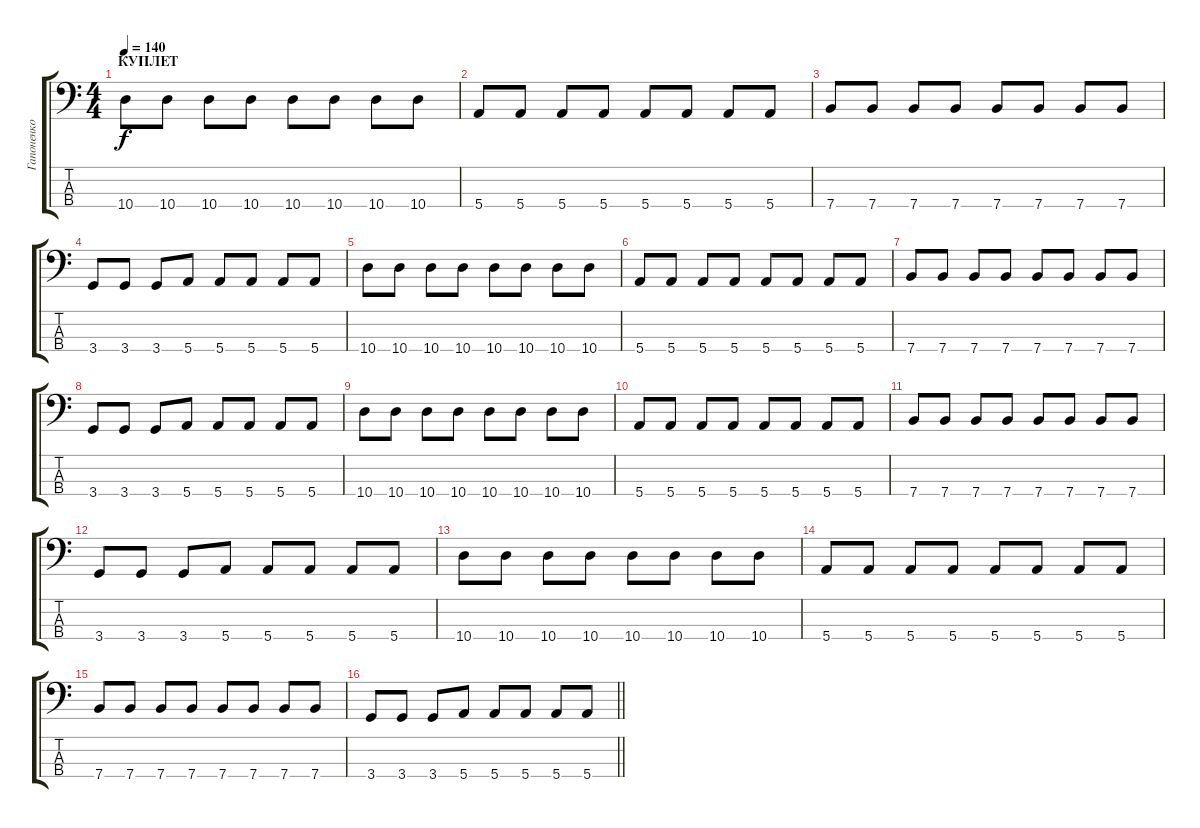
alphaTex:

\track ("Гапоненко Андрей" "Гапоненко ") {instrument fretlessbass}
\staff {score tabs}
\tuning (G2 D2 A1 E1) {hide}
\ts (4 4)
\section ("" "КУПЛЕТ")
\tempo 140
\clef f4
\ks c
10.4.8{dy f} 10.4.8 10.4.8 10.4.8 10.4.8 10.4.8 10.4.8 10.4.8 |
5.4.8 5.4.8 5.4.8 5.4.8 5.4.8 5.4.8 5.4.8 5.4.8 |
7.4.8 7.4.8 7.4.8 7.4.8 7.4.8 7.4.8 7.4.8 7.4.8 |
3.4.8 3.4.8 3.4.8 5.4.8 5.4.8 5.4.8 5.4.8 5.4.8 |
10.4.8 10.4.8 10.4.8 10.4.8 10.4.8 10.4.8 10.4.8 10.4.8 |
5.4.8 5.4.8 5.4.8 5.4.8 5.4.8 5.4.8 5.4.8 5.4.8 |
7.4.8 7.4.8 7.4.8 7.4.8 7.4.8 7.4.8 7.4.8 7.4.8 |
3.4.8 3.4.8 3.4.8 5.4.8 5.4.8 5.4.8 5.4.8 5.4.8 |
10.4.8 10.4.8 10.4.8 10.4.8 10.4.8 10.4.8 10.4.8 10.4.8 |
5.4.8 5.4.8 5.4.8 5.4.8 5.4.8 5.4.8 5.4.8 5.4.8 |
7.4.8 7.4.8 7.4.8 7.4.8 7.4.8 7.4.8 7.4.8 7.4.8 |
3.4.8 3.4.8 3.4.8 5.4.8 5.4.8 5.4.8 5.4.8 5.4.8 |
10.4.8 10.4.8 10.4.8 10.4.8 10.4.8 10.4.8 10.4.8 10.4.8 |
5.4.8 5.4.8 5.4.8 5.4.8 5.4.8 5.4.8 5.4.8 5.4.8 |
7.4.8 7.4.8 7.4.8 7.4.8 7.4.8 7.4.8 7.4.8 7.4.8 |
\barLineRight lightlight
3.4.8 3.4.8 3.4.8 5.4.8 5.4.8 5.4.8 5.4.8 5.4.8
